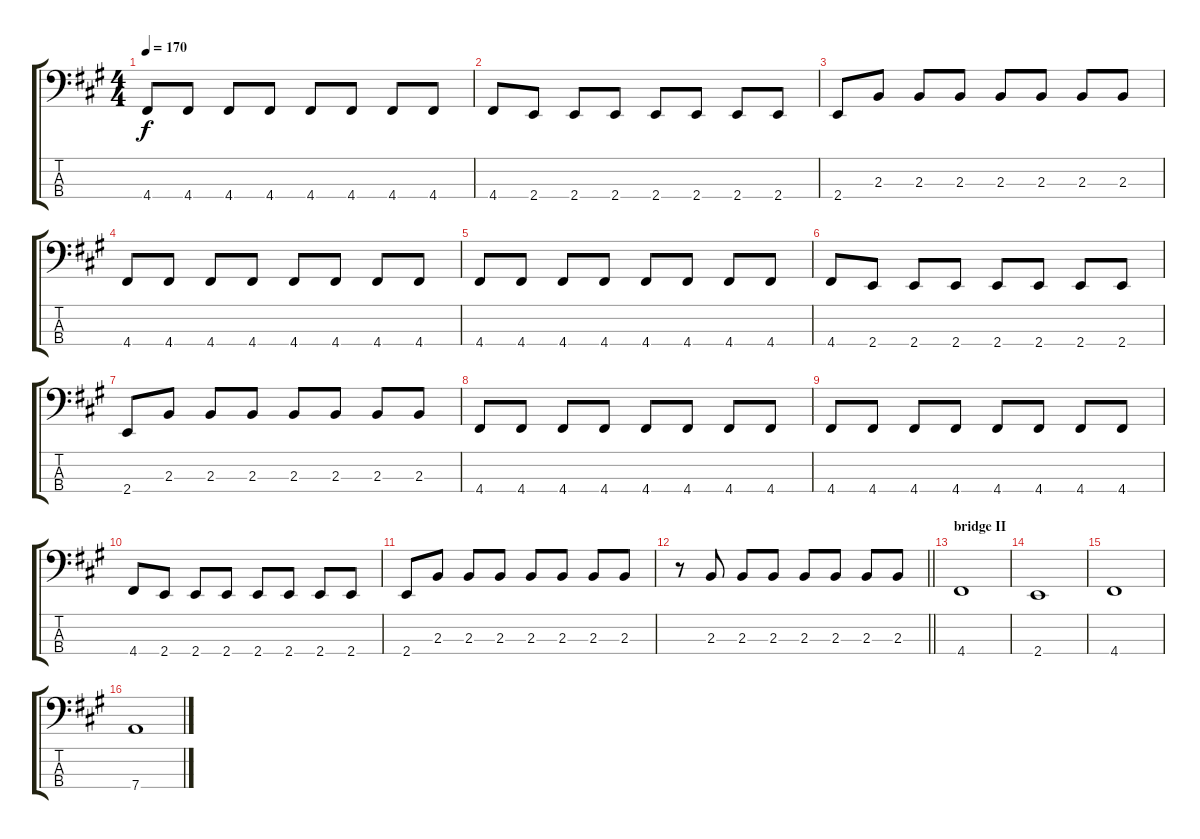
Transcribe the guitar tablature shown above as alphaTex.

\track "" {instrument electricbassfinger}
\staff {score tabs}
\tuning (G2 D2 A1 D1) {hide}
\ts (4 4)
\tempo 170
\clef f4
\ks f#minor
4.4.8{dy f} 4.4.8 4.4.8 4.4.8 4.4.8 4.4.8 4.4.8 4.4.8 |
4.4.8 2.4.8 2.4.8 2.4.8 2.4.8 2.4.8 2.4.8 2.4.8 |
2.4.8 2.3.8 2.3.8 2.3.8 2.3.8 2.3.8 2.3.8 2.3.8 |
4.4.8 4.4.8 4.4.8 4.4.8 4.4.8 4.4.8 4.4.8 4.4.8 |
4.4.8 4.4.8 4.4.8 4.4.8 4.4.8 4.4.8 4.4.8 4.4.8 |
4.4.8 2.4.8 2.4.8 2.4.8 2.4.8 2.4.8 2.4.8 2.4.8 |
2.4.8 2.3.8 2.3.8 2.3.8 2.3.8 2.3.8 2.3.8 2.3.8 |
4.4.8 4.4.8 4.4.8 4.4.8 4.4.8 4.4.8 4.4.8 4.4.8 |
4.4.8 4.4.8 4.4.8 4.4.8 4.4.8 4.4.8 4.4.8 4.4.8 |
4.4.8 2.4.8 2.4.8 2.4.8 2.4.8 2.4.8 2.4.8 2.4.8 |
2.4.8 2.3.8 2.3.8 2.3.8 2.3.8 2.3.8 2.3.8 2.3.8 |
\barLineRight lightlight
r.8 2.3.8 2.3.8 2.3.8 2.3.8 2.3.8 2.3.8 2.3.8 |
\section ("" "bridge II")
4.4.1 |
2.4.1 |
4.4.1 |
7.4.1
